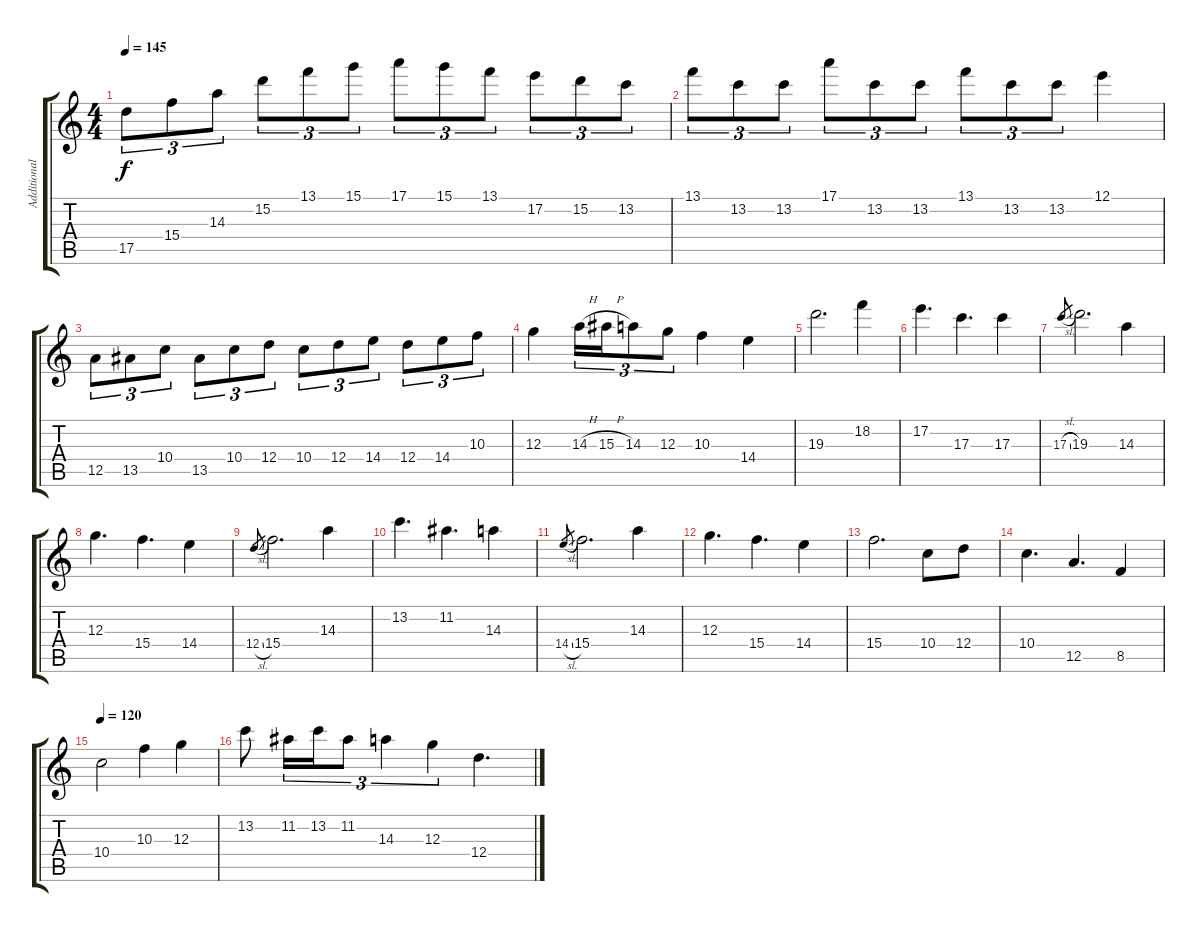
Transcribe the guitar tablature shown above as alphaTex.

\track ("Additional Guitar 2" "Additional") {instrument distortionguitar}
\staff {score tabs}
\tuning (E4 B3 G3 D3 A2 D2) {hide}
\ts (4 4)
\tempo 145
\clef g2
\ks c
17.5.8{tu (3 2) dy f} 15.4.8{tu (3 2)} 14.3.8{tu (3 2)} 15.2.8{tu (3 2)} 13.1.8{tu (3 2)} 15.1.8{tu (3 2)} 17.1.8{tu (3 2)} 15.1.8{tu (3 2)} 13.1.8{tu (3 2)} 17.2.8{tu (3 2)} 15.2.8{tu (3 2)} 13.2.8{tu (3 2)} |
13.1.8{tu (3 2)} 13.2.8{tu (3 2)} 13.2.8{tu (3 2)} 17.1.8{tu (3 2)} 13.2.8{tu (3 2)} 13.2.8{tu (3 2)} 13.1.8{tu (3 2)} 13.2.8{tu (3 2)} 13.2.8{tu (3 2)} 12.1.4 |
12.5.8{tu (3 2)} 13.5.8{tu (3 2)} 10.4.8{tu (3 2)} 13.5.8{tu (3 2)} 10.4.8{tu (3 2)} 12.4.8{tu (3 2)} 10.4.8{tu (3 2)} 12.4.8{tu (3 2)} 14.4.8{tu (3 2)} 12.4.8{tu (3 2)} 14.4.8{tu (3 2)} 10.3.8{tu (3 2)} |
12.3.4 14.3{h}.16{tu (3 2)} 15.3{h}.16{tu (3 2)} 14.3.8{tu (3 2)} 12.3.8{tu (3 2)} 10.3.4 14.4.4 |
19.3.2{d} 18.2.4 |
17.2.4{d} 17.3.4{d} 17.3.4 |
17.3{sl}.8{gr} 19.3.2{d} 14.3.4 |
12.3.4{d} 15.4.4{d} 14.4.4 |
12.4{sl}.8{gr} 15.4.2{d} 14.3.4 |
13.2.4{d} 11.2.4{d} 14.3.4 |
14.4{sl}.8{gr} 15.4.2{d} 14.3.4 |
12.3.4{d} 15.4.4{d} 14.4.4 |
15.4.2{d} 10.4.8 12.4.8 |
10.4.4{d} 12.5.4{d} 8.5.4 |
\tempo 120
10.4.2 10.3.4 12.3.4 |
13.2.8 11.2.16{tu (3 2)} 13.2.16{tu (3 2)} 11.2.8{tu (3 2)} 14.3.4{tu (3 2)} 12.3.4{tu (3 2)} 12.4.4{d}
